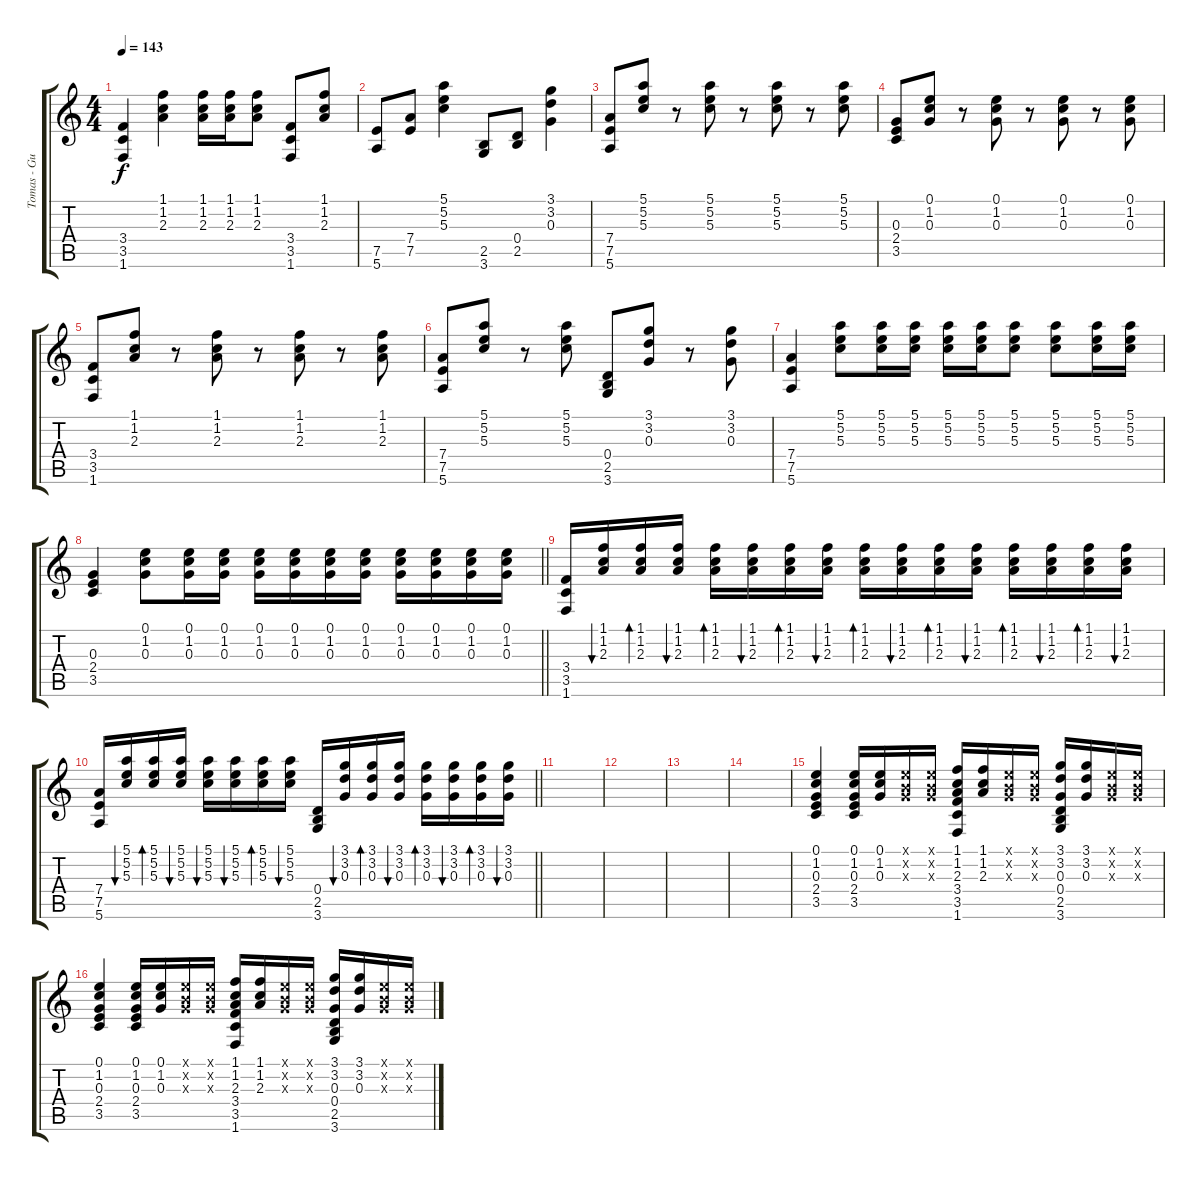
\track ("Tomas - Guitar" "Tomas - Gu") {instrument electricguitarclean}
\staff {score tabs}
\tuning (E4 B3 G3 D3 A2 E2) {hide}
\ts (4 4)
\tempo 143
\clef g2
\ks c
(3.4 3.5 1.6).4{dy f} (1.1 1.2 2.3).4 (1.1 1.2 2.3).16 (1.1 1.2 2.3).16 (1.1 1.2 2.3).8 (3.4 3.5 1.6).8 (1.1 1.2 2.3).8 |
(7.5 5.6).8 (7.4 7.5).8 (5.1 5.2 5.3).4 (2.5 3.6).8 (0.4 2.5).8 (3.1 3.2 0.3).4 |
(7.4 7.5 5.6).8 (5.1 5.2 5.3).8 r.8 (5.1 5.2 5.3).8 r.8 (5.1 5.2 5.3).8 r.8 (5.1 5.2 5.3).8 |
(0.3 2.4 3.5).8 (0.1 1.2 0.3).8 r.8 (0.1 1.2 0.3).8 r.8 (0.1 1.2 0.3).8 r.8 (0.1 1.2 0.3).8 |
(3.4 3.5 1.6).8 (1.1 1.2 2.3).8 r.8 (1.1 1.2 2.3).8 r.8 (1.1 1.2 2.3).8 r.8 (1.1 1.2 2.3).8 |
(7.4 7.5 5.6).8 (5.1 5.2 5.3).8 r.8 (5.1 5.2 5.3).8 (0.4 2.5 3.6).8 (3.1 3.2 0.3).8 r.8 (3.1 3.2 0.3).8 |
(7.4 7.5 5.6).4 (5.1 5.2 5.3).8 (5.1 5.2 5.3).16 (5.1 5.2 5.3).16 (5.1 5.2 5.3).16 (5.1 5.2 5.3).16 (5.1 5.2 5.3).8 (5.1 5.2 5.3).8 (5.1 5.2 5.3).16 (5.1 5.2 5.3).16 |
\barLineRight lightlight
(0.3 2.4 3.5).4 (0.1 1.2 0.3).8 (0.1 1.2 0.3).16 (0.1 1.2 0.3).16 (0.1 1.2 0.3).16 (0.1 1.2 0.3).16 (0.1 1.2 0.3).16 (0.1 1.2 0.3).16 (0.1 1.2 0.3).16 (0.1 1.2 0.3).16 (0.1 1.2 0.3).16 (0.1 1.2 0.3).16 |
(3.4 3.5 1.6).16 (1.1 1.2 2.3).16{bu 120} (1.1 1.2 2.3).16{bd 120} (1.1 1.2 2.3).16{bu 120} (1.1 1.2 2.3).16{bd 120} (1.1 1.2 2.3).16{bu 120} (1.1 1.2 2.3).16{bd 120} (1.1 1.2 2.3).16{bu 120} (1.1 1.2 2.3).16{bd 120} (1.1 1.2 2.3).16{bu 120} (1.1 1.2 2.3).16{bd 120} (1.1 1.2 2.3).16{bu 120} (1.1 1.2 2.3).16{bd 120} (1.1 1.2 2.3).16{bu 120} (1.1 1.2 2.3).16{bd 120} (1.1 1.2 2.3).16{bu 120} |
\barLineRight lightlight
(7.4 7.5 5.6).16 (5.1 5.2 5.3).16{bu 120} (5.1 5.2 5.3).16{bd 120} (5.1 5.2 5.3).16{bu 120} (5.1 5.2 5.3).16{bu 120} (5.1 5.2 5.3).16{bu 120} (5.1 5.2 5.3).16{bd 120} (5.1 5.2 5.3).16{bu 120} (0.4 2.5 3.6).16 (3.1 3.2 0.3).16{bu 120} (3.1 3.2 0.3).16{bd 120} (3.1 3.2 0.3).16{bu 120} (3.1 3.2 0.3).16{bd 120} (3.1 3.2 0.3).16{bu 120} (3.1 3.2 0.3).16{bd 120} (3.1 3.2 0.3).16{bu 120} |
|
|
|
|
(0.1 1.2 0.3 2.4 3.5).4 (0.1 1.2 0.3 2.4 3.5).16 (0.1 1.2 0.3).16 (0.1{x} 0.2{x} 0.3{x}).16 (0.1{x} 0.2{x} 0.3{x}).16 (1.1 1.2 2.3 3.4 3.5 1.6).16 (1.1 1.2 2.3).16 (0.1{x} 0.2{x} 0.3{x}).16 (0.1{x} 0.2{x} 0.3{x}).16 (3.1 3.2 0.3 0.4 2.5 3.6).16 (3.1 3.2 0.3).16 (0.1{x} 0.2{x} 0.3{x}).16 (0.1{x} 0.2{x} 0.3{x}).16 |
(0.1 1.2 0.3 2.4 3.5).4 (0.1 1.2 0.3 2.4 3.5).16 (0.1 1.2 0.3).16 (0.1{x} 0.2{x} 0.3{x}).16 (0.1{x} 0.2{x} 0.3{x}).16 (1.1 1.2 2.3 3.4 3.5 1.6).16 (1.1 1.2 2.3).16 (0.1{x} 0.2{x} 0.3{x}).16 (0.1{x} 0.2{x} 0.3{x}).16 (3.1 3.2 0.3 0.4 2.5 3.6).16 (3.1 3.2 0.3).16 (0.1{x} 0.2{x} 0.3{x}).16 (0.1{x} 0.2{x} 0.3{x}).16
